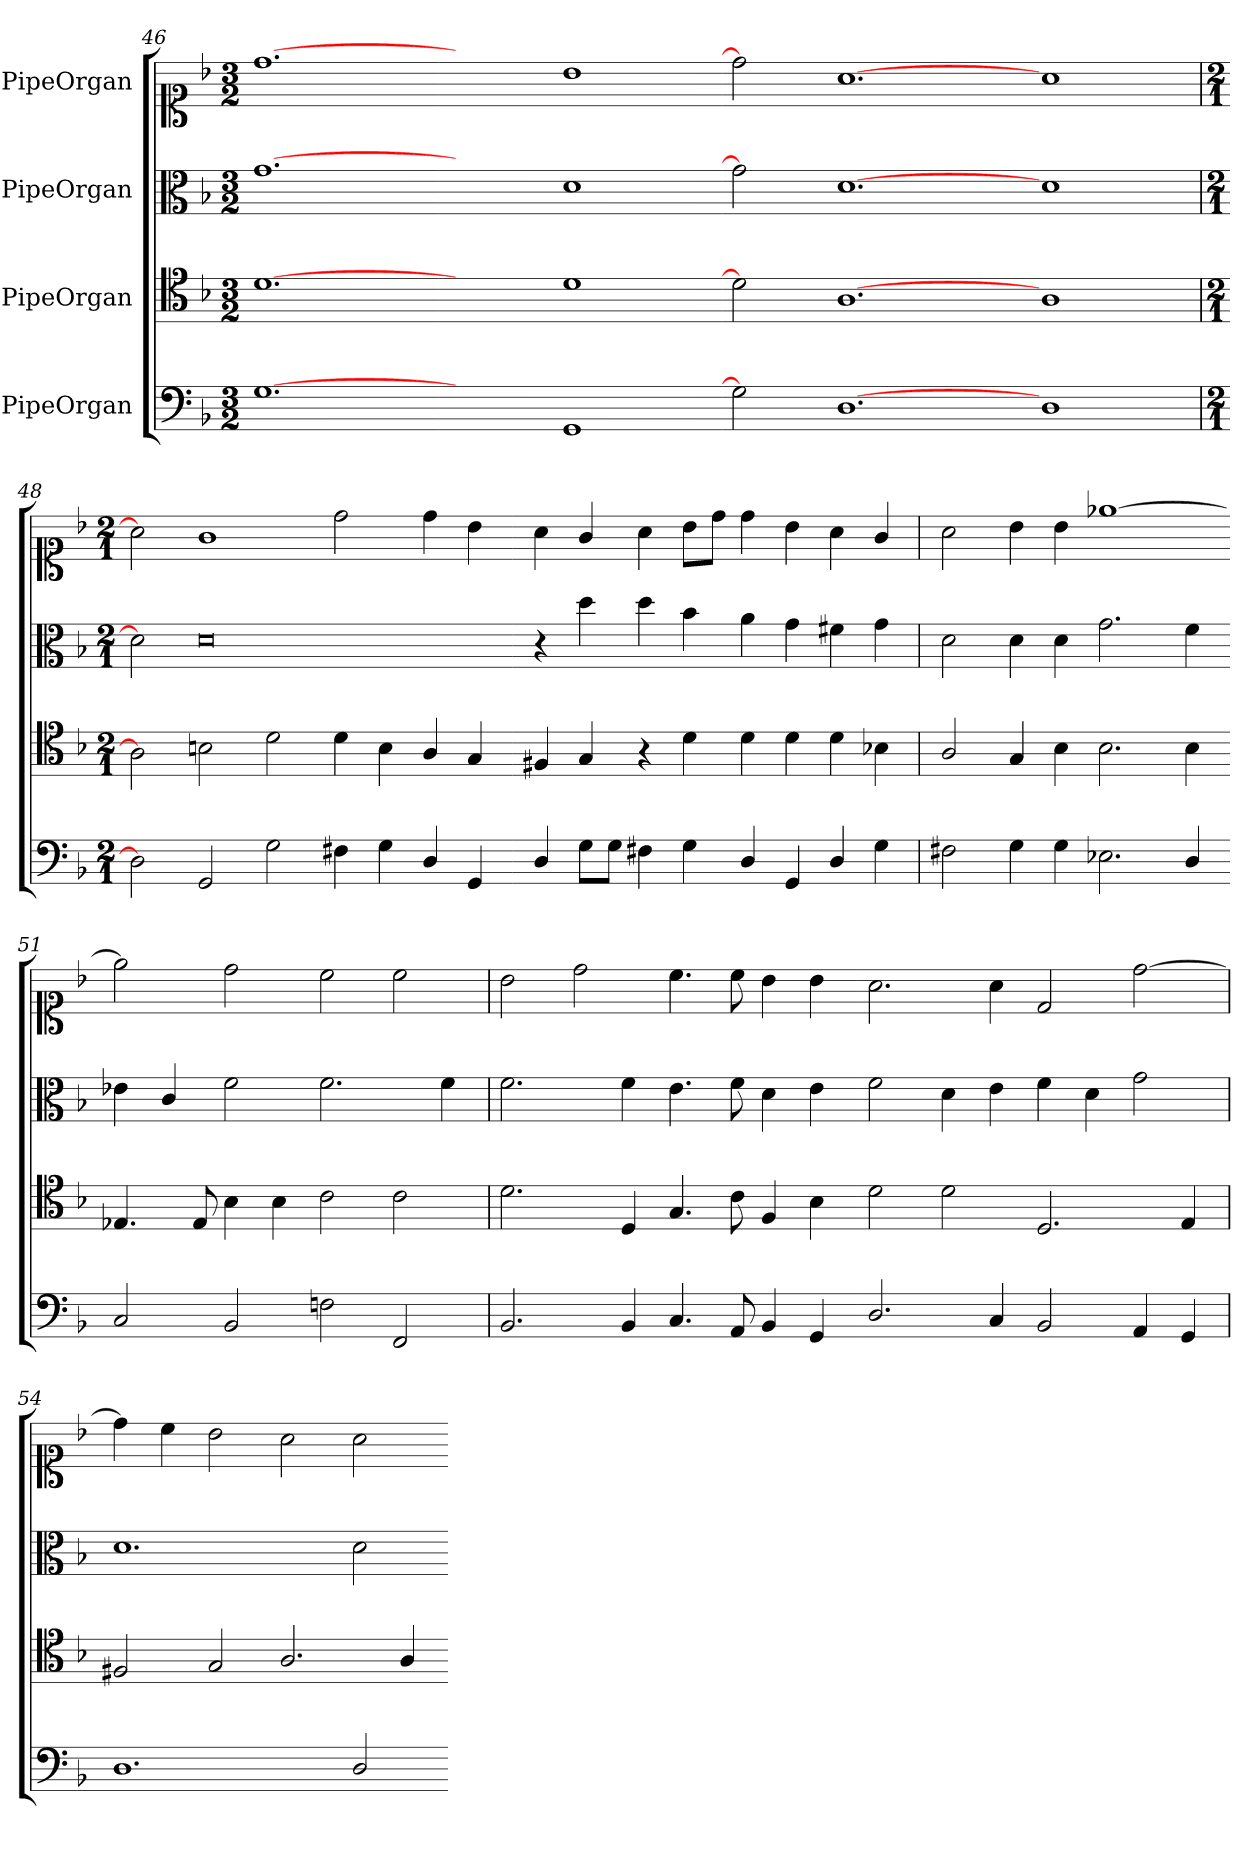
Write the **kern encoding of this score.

**kern	**kern	**kern	**kern
*part4	*part3	*part2	*part1
*staff4	*staff3	*staff2	*staff1
*I"PipeOrgan	*I"PipeOrgan	*I"PipeOrgan	*I"PipeOrgan
*clefF4	*clefC4	*clefC3	*clefC1
*k[b-]	*k[b-]	*k[b-]	*k[b-]
*M3/2	*M3/2	*M3/2	*M3/2
=46	=46	=46	=46
[1.G	[1.d	[1.g	[1.dd
2ryy	2ryy	2ryy	2ryy
1GG	1d	1d	1b-
=47-	=47-	=47-	=47-
2G]	2d]	2g]	2dd]
[1.D	[1.A	[1.d	[1.a
1D	1A	1d	1a
=48	=48	=48	=48
*M2/1	*M2/1	*M2/1	*M2/1
2D]	2A]	2d]	2a]
2GG/	2Bn\	0d	1g
2G\	2d\	.	.
4F#X\	4d\	.	2dd\
4G\	4B\	.	.
4D/	4A/	.	4dd\
4GG/	4G/	.	4b-\
=49-	=49-	=49-	=49-
4D/	4F#X/	4r	4a\
8G\L	4G/	4dd\	4g/
8G\J	.	.	.
4F#X\	4r	4dd\	4a\
4G\	4d\	4b-\	8b-\L
.	.	.	8dd\J
4D/	4d\	4a\	4dd\
4GG/	4d\	4g\	4b-\
4D/	4d\	4f#X\	4a\
4G\	4B-X\	4g\	4g/
=50	=50	=50	=50
2F#X\	2A/	2d\	2a\
4G\	4G/	4d\	4b-\
4G\	4B-\	4d\	4b-\
2.E-X\	2.B-\	2.g\	[1ee-X
4D/	4B-\	4f\	.
=51-	=51-	=51-	=51-
2C/	4.E-X/	4e-X\	2ee-]
.	.	4c/	.
.	8E-/	.	.
2BB-/	4B-\	2f\	2dd\
.	4B-\	.	.
2Fn\	2c\	2.f\	2cc\
2FF/	2c\	.	2cc\
.	.	4f\	.
=52	=52	=52	=52
2.BB-/	2.d\	2.f\	2b-\
.	.	.	2dd\
4BB-/	4D/	4f\	.
4.C/	4.G/	4.e\	4.cc\
8AA/	8c\	8f\	8cc\
4BB-/	4F/	4d\	4b-\
4GG/	4B-\	4e\	4b-\
=53-	=53-	=53-	=53-
2.D/	2d\	2f\	2.a\
.	2d\	4d\	.
4C/	.	4e\	4a\
2BB-/	2.D/	4f\	2d/
.	.	4d\	.
4AA/	.	2g\	[2dd\
4GG/	4E/	.	.
=54	=54	=54	=54
1.D	2F#X/	1.d	4dd!\]
.	.	.	4cc\
.	2G/	.	2b-\
.	2.A/	.	2a\
2D/	.	2d\	2a\
.	4A/	.	.
=-	=-	=-	=-
*-	*-	*-	*-
